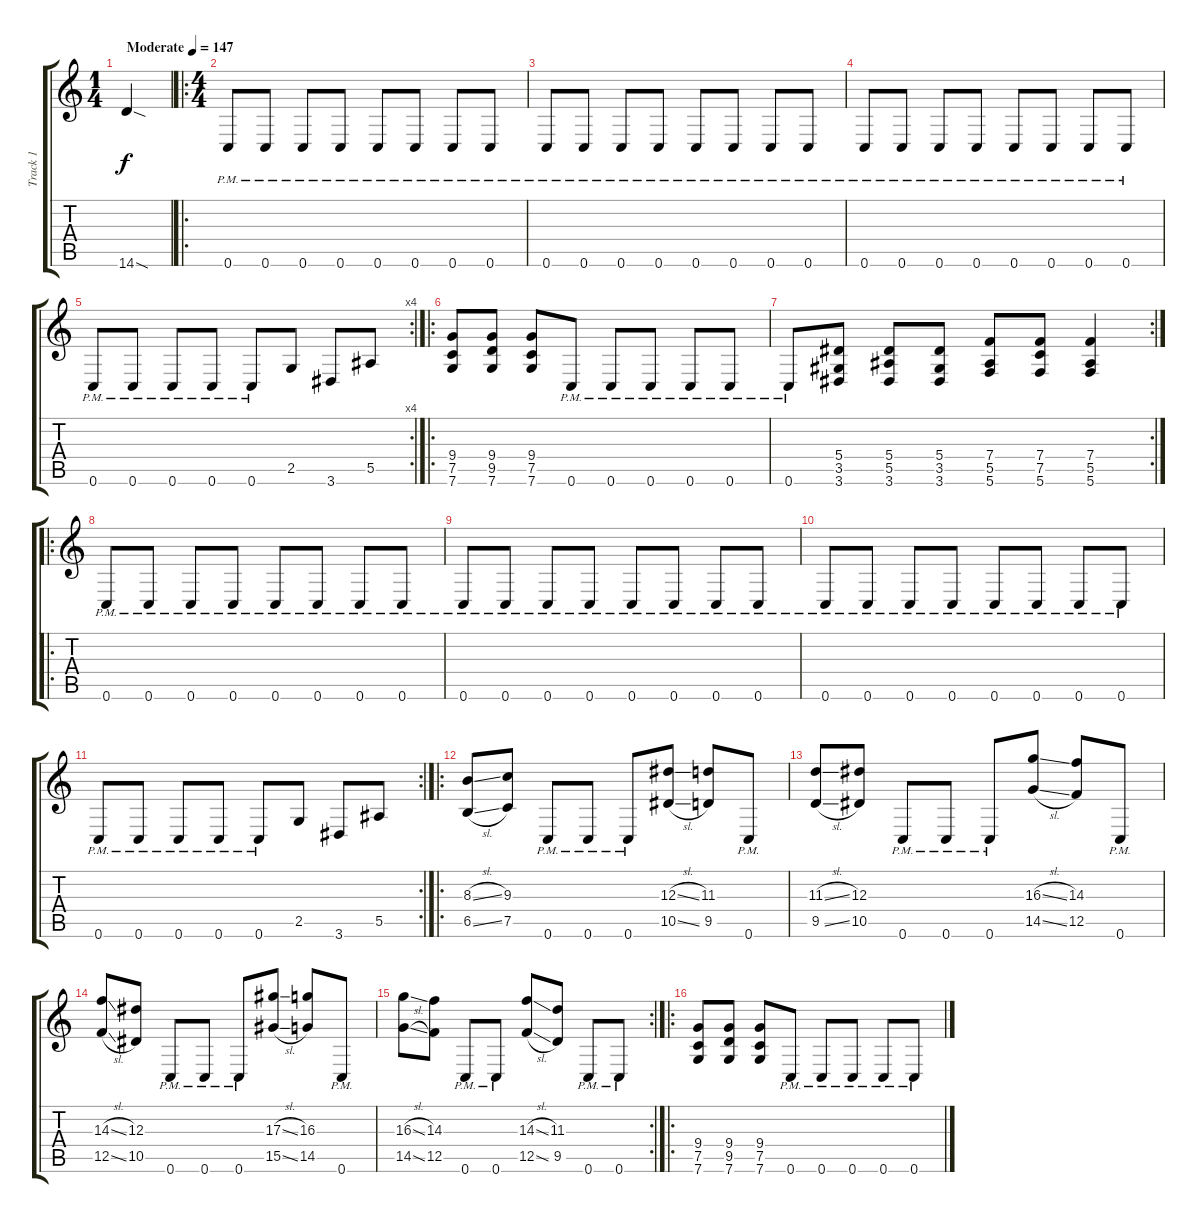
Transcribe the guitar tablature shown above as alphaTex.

\track ("Track 1" "Track 1") {instrument distortionguitar}
\staff {score tabs}
\tuning (C4 G3 Eb3 Bb2 F2 C2) {hide}
\ts (1 4)
\tempo (147 "Moderate")
\clef g2
\ks c
14.6{sod}.4{dy f instrument distortionguitar} |
\ro
\ts (4 4)
0.6{pm}.8 0.6{pm}.8 0.6{pm}.8 0.6{pm}.8 0.6{pm}.8 0.6{pm}.8 0.6{pm}.8 0.6{pm}.8 |
0.6{pm}.8 0.6{pm}.8 0.6{pm}.8 0.6{pm}.8 0.6{pm}.8 0.6{pm}.8 0.6{pm}.8 0.6{pm}.8 |
0.6{pm}.8 0.6{pm}.8 0.6{pm}.8 0.6{pm}.8 0.6{pm}.8 0.6{pm}.8 0.6{pm}.8 0.6{pm}.8 |
\rc 4
0.6{pm}.8 0.6{pm}.8 0.6{pm}.8 0.6{pm}.8 0.6{pm}.8 2.5.8 3.6.8 5.5.8 |
\ro
(9.4 7.5 7.6).8 (9.4 9.5 7.6).8 (9.4 7.5 7.6).8 0.6{pm}.8 0.6{pm}.8 0.6{pm}.8 0.6{pm}.8 0.6{pm}.8 |
\rc 2
0.6{pm}.8 (5.4 3.5 3.6).8 (5.4 5.5 3.6).8 (5.4 3.5 3.6).8 (7.4 5.5 5.6).8 (7.4 7.5 5.6).8 (7.4 5.5 5.6).4 |
\ro
0.6{pm}.8 0.6{pm}.8 0.6{pm}.8 0.6{pm}.8 0.6{pm}.8 0.6{pm}.8 0.6{pm}.8 0.6{pm}.8 |
0.6{pm}.8 0.6{pm}.8 0.6{pm}.8 0.6{pm}.8 0.6{pm}.8 0.6{pm}.8 0.6{pm}.8 0.6{pm}.8 |
0.6{pm}.8 0.6{pm}.8 0.6{pm}.8 0.6{pm}.8 0.6{pm}.8 0.6{pm}.8 0.6{pm}.8 0.6{pm}.8 |
\rc 2
0.6{pm}.8 0.6{pm}.8 0.6{pm}.8 0.6{pm}.8 0.6{pm}.8 2.5.8 3.6.8 5.5.8 |
\ro
(8.3{sl} 6.5{sl}).8 (9.3 7.5).8 0.6{pm}.8 0.6{pm}.8 0.6{pm}.8 (12.3{sl} 10.5{sl}).8 (11.3 9.5).8 0.6{pm}.8 |
(11.3{sl} 9.5{sl}).8 (12.3 10.5).8 0.6{pm}.8 0.6{pm}.8 0.6{pm}.8 (16.3{sl} 14.5{sl}).8 (14.3 12.5).8 0.6{pm}.8 |
(14.3{sl} 12.5{sl}).8 (12.3 10.5).8 0.6{pm}.8 0.6{pm}.8 0.6{pm}.8 (17.3{sl} 15.5{sl}).8 (16.3 14.5).8 0.6{pm}.8 |
\rc 2
(16.3{sl} 14.5{sl}).8 (14.3 12.5).8 0.6{pm}.8 0.6{pm}.8 (14.3{sl} 12.5{sl}).8 (11.3 9.5).8 0.6{pm}.8 0.6{pm}.8 |
\ro
(9.4 7.5 7.6).8 (9.4 9.5 7.6).8 (9.4 7.5 7.6).8 0.6{pm}.8 0.6{pm}.8 0.6{pm}.8 0.6{pm}.8 0.6{pm}.8
